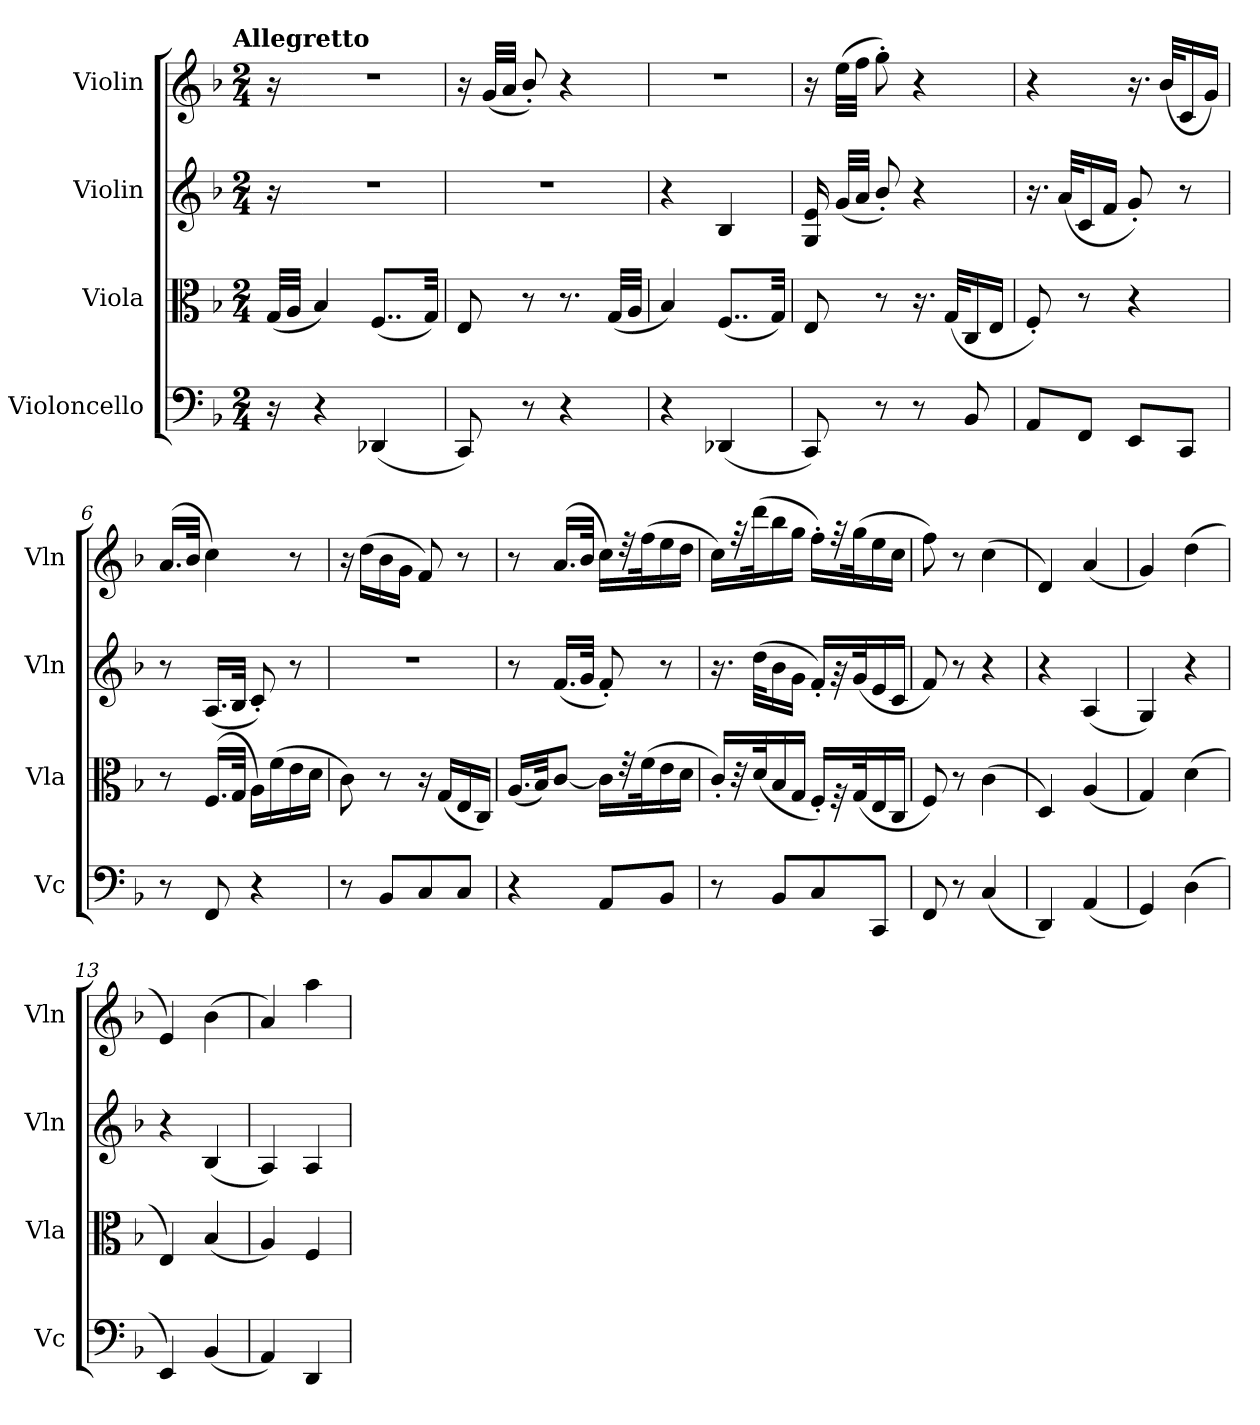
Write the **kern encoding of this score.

**kern	**kern	**kern	**kern
*part4	*part3	*part2	*part1
*staff4	*staff3	*staff2	*staff1
*I"Violoncello	*I"Viola	*I"Violin	*I"Violin
*I'Vc	*I'Vla	*I'Vln	*I'Vln
*clefF4	*clefC3	*clefG2	*clefG2
*k[b-]	*k[b-]	*k[b-]	*k[b-]
!!LO:TX:omd:t=Allegretto
*M2/4	*M2/4	*M2/4	*M2/4
*MM82	*MM82	*MM82	*MM82
=	=	=	=
16r	(32G/LLL	16r	16r
.	32A/JJJ	.	.
=1-	=1-	=1-	=1-
4r	4B-/)	2r	2r
(4DD-X/	(8..F/L	.	.
.	32G/Jkk)	.	.
=2	=2	=2	=2
8CC/)	8E/	2r	16r
.	.	.	(32g/LLL
.	.	.	32a/JJJ
8r	8r	.	8b-'/)
4r	8.r	.	4r
.	(32G/LLL	.	.
.	32A/JJJ	.	.
=3	=3	=3	=3
4r	4B-/)	4r	2r
(4DD-X/	(8..F/L	4B-/	.
.	32G/Jkk)	.	.
=4	=4	=4	=4
8CC/)	8E/	16G/ 16e/	16r
.	.	(32g/LLL	(32ee\LLL
.	.	32a/JJJ	32ff\JJJ
8r	8r	8b-'/)	8gg'\)
8r	16.r	4r	4r
.	(32G/KLL	.	.
8BB-/	16C/	.	.
.	16E/JJ	.	.
=5	=5	=5	=5
8AA/L	8F'/)	16.r	4r
.	.	(32a/KLL	.
8FF/J	8r	16c/	.
.	.	16f/JJ	.
8EE/L	4r	8g'/)	16.r
.	.	.	(32b-/KLL
8CC/J	.	8r	16c/
.	.	.	16g/JJ)
=6	=6	=6	=6
8r	8r	8r	(16.a/LL
.	.	.	32b-/JJk
8FF/	(16.F/LL	(16.A/LL	4cc\)
.	32G/JJk	32B-/JJk	.
4r	16A\LL)	8c'/)	.
.	(16f\	.	.
.	16e\	8r	8r
.	16d\JJ	.	.
=7	=7	=7	=7
8r	8c\)	2r	16r
.	.	.	(16dd\LL
8BB-/L	8r	.	16b-\
.	.	.	16g\JJ
8C/	16r	.	8f/)
.	(16G/LL	.	.
8C/J	16E/	.	8r
.	16C/JJ)	.	.
=8	=8	=8	=8
4r	(16.A/LL	8r	8r
.	32B-/JK)	.	.
.	[8c/J	(16.f/LL	(16.a/LL
.	.	32g/JJk	32b-/JJk
8AA/L	16c\LL]	8f'/)	16cc\LL)
.	32r	.	32r
.	(32f\K	.	(32ff\K
8BB-/J	16e\	8r	16ee\
.	16d\JJ	.	16dd\JJ
=9	=9	=9	=9
8r	16c'/LL)	16.r	16cc\LL)
.	32r	.	32r
.	(32d/K	(32dd\KLL	(32ddd\K
8BB-/L	16B-/	16b-\	16bb-\
.	16G/JJ	16g\JJ	16gg\JJ
8C/	16F'/LL)	16f'/LL)	16ff'\LL)
.	32r	32r	32r
.	(32G/K	(32g/K	(32gg\K
8CC/J	16E/	16e/	16ee\
.	16C/JJ	16c/JJ	16cc\JJ
=10	=10	=10	=10
8FF/	8F/)	8f/)	8ff\)
8r	8r	8r	8r
(4C/	(4c\	4r	(4cc\
=11	=11	=11	=11
4DD/)	4D/)	4r	4d/)
(4AA/	(4A/	(4A/	(4a/
=12	=12	=12	=12
4GG/)	4G/)	4G/)	4g/)
(4D\	(4d\	4r	(4dd\
=13	=13	=13	=13
4EE/)	4E/)	4r	4e/)
(4BB-/	(4B-/	(4B-/	(4b-\
=14	=14	=14	=14
4AA/)	4A/)	4A/)	4a/)
4DD/	4F/	4A/	4aa\
=	=	=	=
*-	*-	*-	*-
